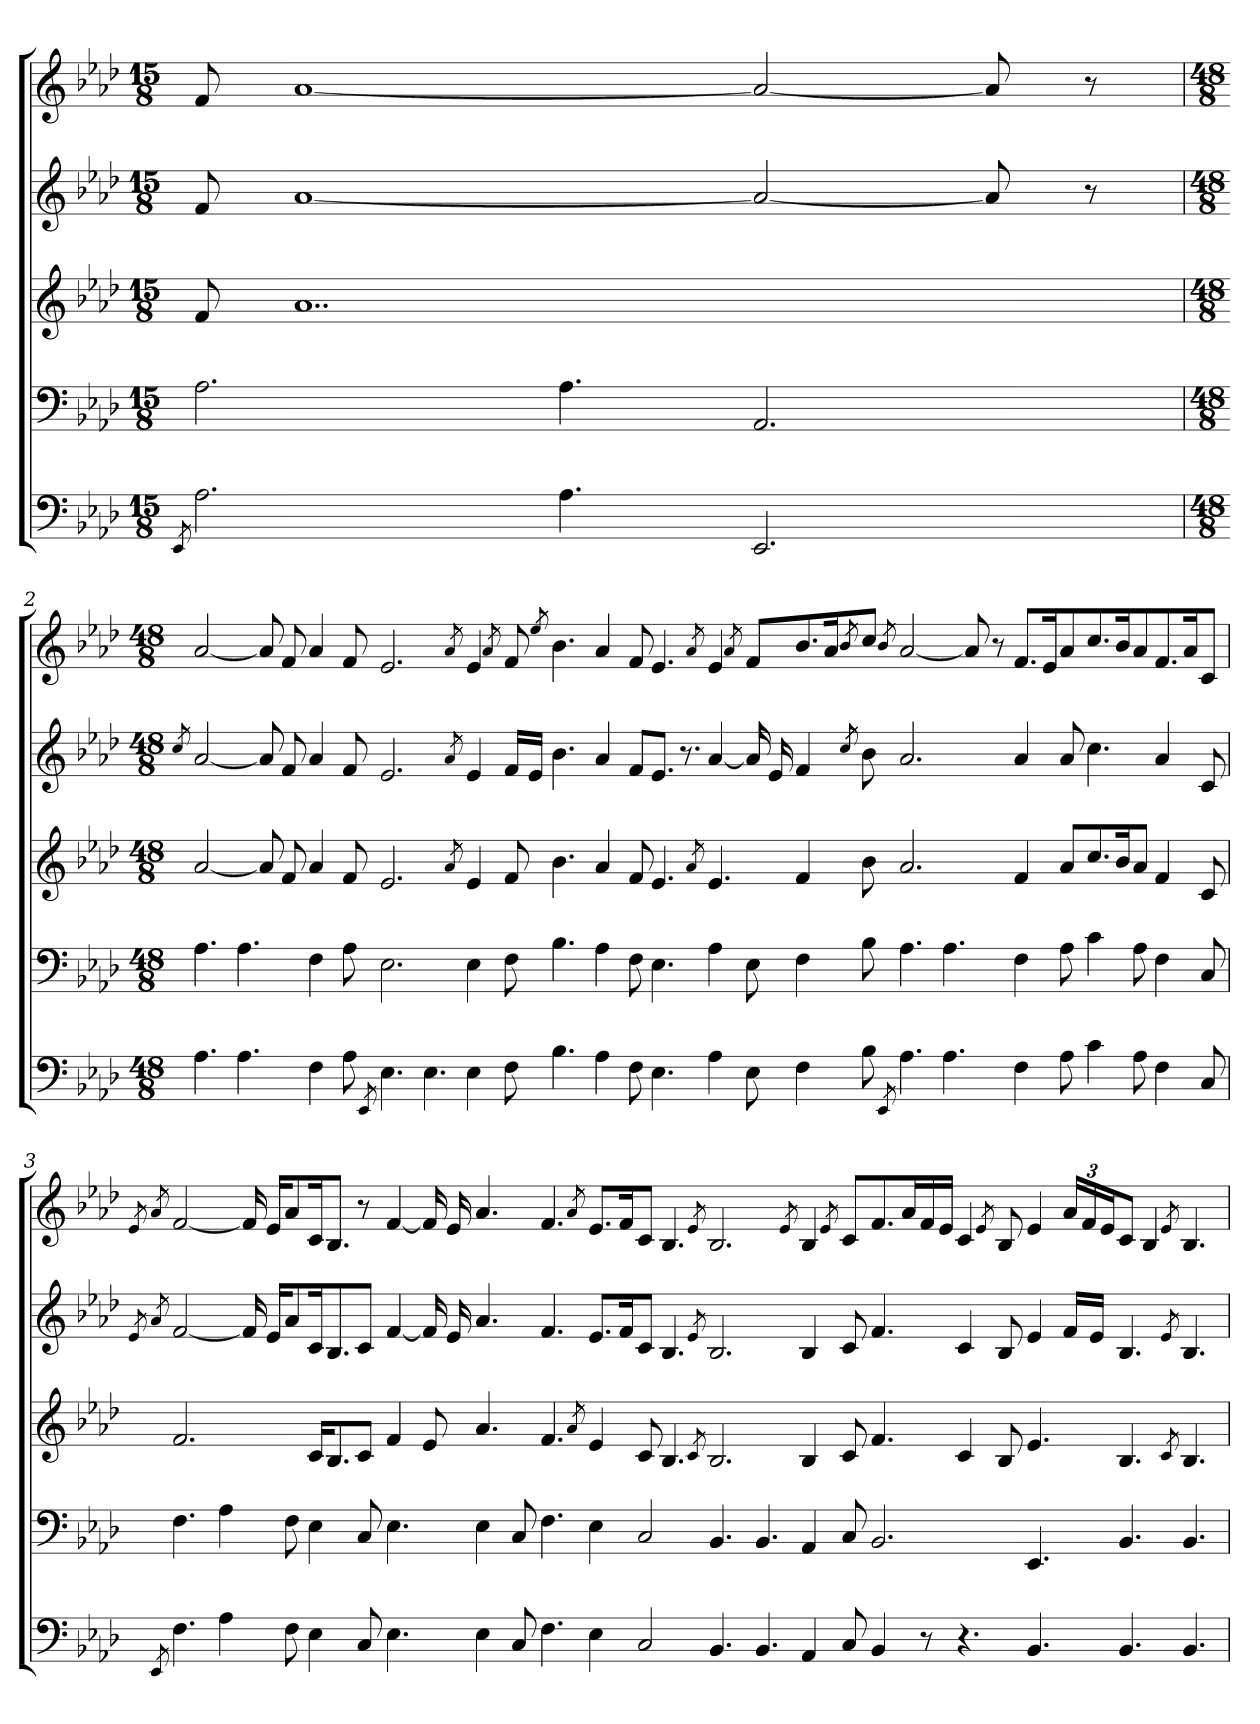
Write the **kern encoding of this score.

**kern	**kern	**kern	**kern	**kern
*part5	*part4	*part3	*part2	*part1
*staff5	*staff4	*staff3	*staff2	*staff1
*clefF4	*clefF4	*clefG2	*clefG2	*clefG2
*k[b-e-a-d-]	*k[b-e-a-d-]	*k[b-e-a-d-]	*k[b-e-a-d-]	*k[b-e-a-d-]
*M15/8	*M15/8	*M15/8	*M15/8	*M15/8
=1	=1	=1	=1	=1
8qEE-	.	.	.	.
2.A-	2.A-	8f	8f	8f
.	.	1..a-	[1a-	[1a-
4.A-	4.A-	.	.	.
2.EE-	2.AA-	.	2a-_	2a-_
.	.	.	8a-]	8a-]
.	.	.	8r	8r
=2	=2	=2	=2	=2
*M48/8	*M48/8	*M48/8	*M48/8	*M48/8
.	.	.	8qcc	.
4.A-	4.A-	[2a-	[2a-	[2a-
4.A-	4.A-	.	.	.
.	.	8a-]	8a-]	8a-]
.	.	8f	8f	8f
4F	4F	4a-	4a-	4a-
8A-	8A-	8f	8f	8f
8qEE-	.	.	.	.
4.E-	2.E-	2.e-	2.e-	2.e-
4.E-	.	.	.	.
.	.	8qa-	8qa-	8qa-
4E-	4E-	4e-	4e-	4e-
.	.	.	.	8qa-
8F	8F	8f	16f/LL	8f
.	.	.	16e-/JJ	.
.	.	.	.	8qee-
4.B-	4.B-	4.b-	4.b-	4.b-
4A-	4A-	4a-	4a-	4a-
8F	8F	8f	8f/L	8f
4.E-	4.E-	4.e-	8.e-/J	4.e-
.	.	.	8.r	.
.	.	8qa-	.	8qa-
4A-	4A-	4.e-	[4a-	4e-
.	.	.	.	8qa-
8E-	8E-	.	16a-]	8f/L
.	.	.	16e-	.
4F	4F	4f	4f	8.b-/
.	.	.	.	16a-/K
.	.	.	8qcc	8qb-/
8B-	8B-	8b-	8b-	8cc/J
8qEE-	.	.	.	8qb-
4.A-	4.A-	2.a-	2.a-	[2a-
4.A-	4.A-	.	.	.
.	.	.	.	8a-]
.	.	.	.	8r
4F	4F	4f	4a-	8.f/L
.	.	.	.	16e-/K
8A-	8A-	8a-/L	8a-	8a-/
4c	4c	8.cc/	4.cc	8.cc/
.	.	16b-/K	.	16b-/K
8A-	8A-	8a-/J	.	8a-/
4F	4F	4f	4a-	8.f/
.	.	.	.	16a-/K
8C	8C	8c	8c	8c/J
=3	=3	=3	=3	=3
.	.	.	8qe-	8qe-
8qEE-	.	.	8qa-	8qa-
4.F	4.F	2.f	[2f	[2f
4A-	4A-	.	.	.
.	.	.	16f]	16f]
.	.	.	16e-/KL	16e-/KL
8F	8F	.	8a-/	8a-/
4E-	4E-	16c/KL	16c/K	16c/K
.	.	8.B-/	8.B-/	8.B-/J
8C	8C	8c/J	8c/J	8r
4.E-	4.E-	4f	[4f	[4f
.	.	8e-	16f]	16f]
.	.	.	16e-	16e-
4E-	4E-	4.a-	4.a-	4.a-
8C	8C	.	.	.
4.F	4.F	4.f	4.f	4.f
.	.	8qa-	.	8qa-
4E-	4E-	4e-	8.e-/L	8.e-/L
.	.	.	16f/K	16f/K
2C	2C	8c	8c/J	8c/J
.	.	4.B-	4.B-	4.B-
.	.	8qc	8qe-	8qe-
4.BB-	4.BB-	2.B-	2.B-	2.B-
4.BB-	4.BB-	.	.	.
.	.	.	.	8qe-
4AA-	4AA-	4B-	4B-	4B-
.	.	.	.	8qe-
8C	8C	8c	8c	8c/L
4BB-	2.BB-	4.f	4.f	8.f/
.	.	.	.	16a-/L
8r	.	.	.	16f/
.	.	.	.	16e-/JJ
4.r	.	4c	4c	4c
.	.	.	.	8qe-
.	.	8B-	8B-	8B-
4.BB-	4.EE-	4.e-	4e-	4e-
.	.	.	16f/LL	24a-/LL
.	.	.	.	24f/
.	.	.	16e-/JJ	.
.	.	.	.	24e-/J
4.BB-	4.BB-	4.B-	4.B-	8c/J
.	.	.	.	4B-
.	.	8qc	8qe-	8qe-
4.BB-	4.BB-	4.B-	4.B-	4.B-
=	=	=	=	=
*-	*-	*-	*-	*-
